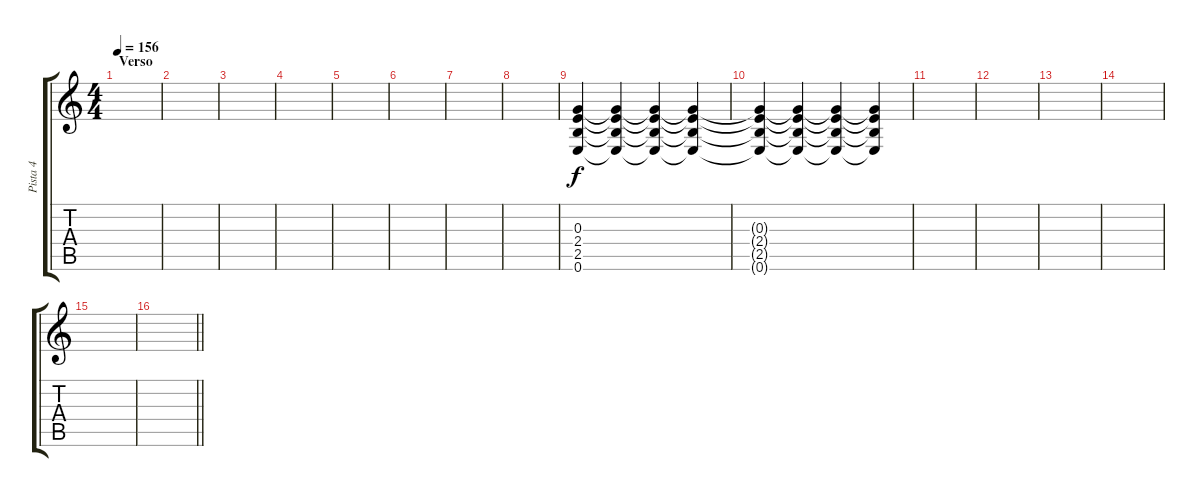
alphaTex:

\track ("Pista 4" "Pista 4") {instrument distortionguitar}
\staff {score tabs}
\tuning (E4 B3 G3 D3 A2 E2) {hide}
\ts (4 4)
\section ("" "Verso")
\tempo 156
\clef g2
\ks c
|
|
|
|
|
|
|
|
(0.3 2.4 2.5 0.6).4 (0.3{t} 2.4{t} 2.5{t} 0.6{t}).4 (0.3{t} 2.4{t} 2.5{t} 0.6{t}).4 (0.3{t} 2.4{t} 2.5{t} 0.6{t}).4 |
(0.3{t} 2.4{t} 2.5{t} 0.6{t}).4 (0.3{t} 2.4{t} 2.5{t} 0.6{t}).4 (0.3{t} 2.4{t} 2.5{t} 0.6{t}).4 (0.3{t} 2.4{t} 2.5{t} 0.6{t}).4 |
|
|
|
|
|
\barLineRight lightlight
